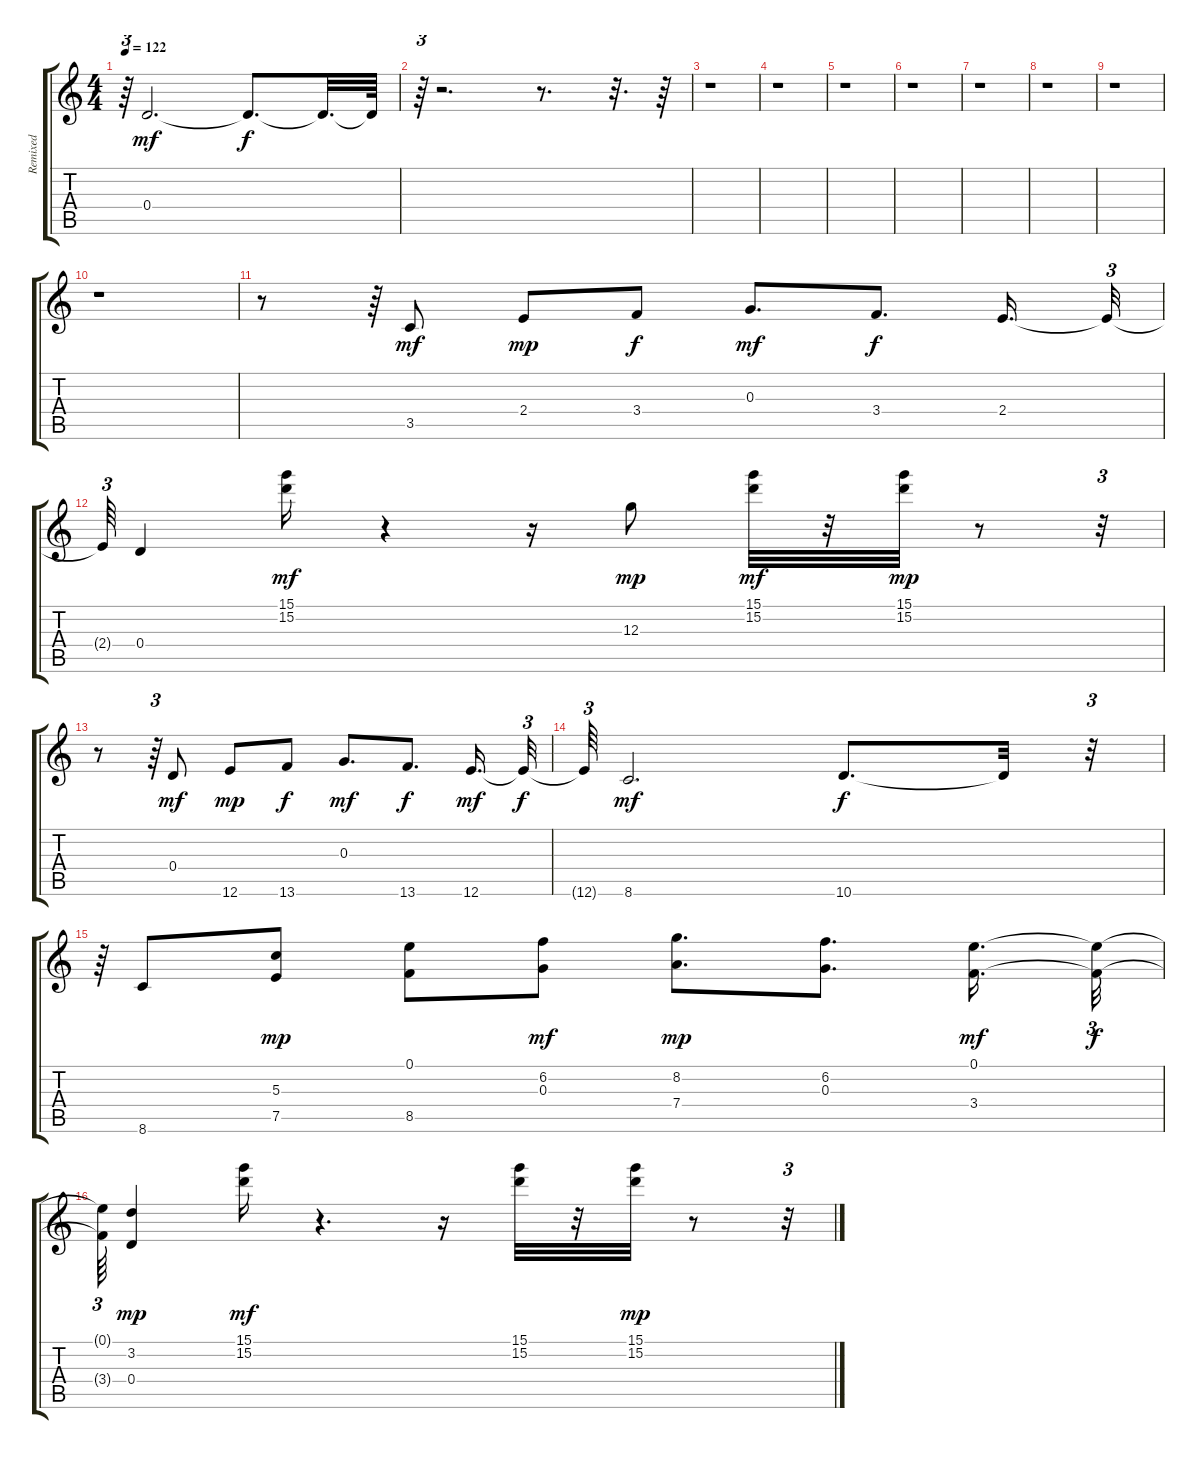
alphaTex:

\track ("Remixed" "Remixed") {instrument electricguitarclean}
\staff {score tabs}
\tuning (E4 B3 G3 D3 A2 E2) {hide}
\ts (4 4)
\tempo 122
\clef g2
\ks c
r.64{tu (3 2) dy f} 0.4.2{d dy mf} 0.4{t}.8{d dy f} 0.4{t}.32{d} 0.4{t}.64 |
r.64{tu (3 2)} r.2{d} r.8{d} r.32{d} r.64 |
r.1 |
r.1 |
r.1 |
r.1 |
r.1 |
r.1 |
r.1 |
r.1 |
r.8 r.64{tu (3 2)} 3.5.8{dy mf} 2.4.8{dy mp} 3.4.8{dy f} 0.3.8{d dy mf} 3.4.8{d dy f} 2.4.16{d} 2.4{t}.32{tu (3 2)} |
2.4{t}.64{tu (3 2)} 0.4.4 (15.1 15.2).16{dy mf} r.4 r.16 12.3.8{dy mp} (15.1 15.2).32{dy mf} r.32 (15.1 15.2).32{dy mp} r.8 r.32{tu (3 2)} |
r.8 r.64{tu (3 2)} 0.4.8{dy mf} 12.6.8{dy mp} 13.6.8{dy f} 0.3.8{d dy mf} 13.6.8{d dy f} 12.6.16{d dy mf} 12.6{t}.32{tu (3 2) dy f} |
12.6{t}.64{tu (3 2)} 8.6.2{d dy mf} 10.6.8{d dy f} 10.6{t}.32 r.32{tu (3 2)} |
r.64{tu (3 2)} 8.6.8 (5.3 7.5).8{dy mp} (0.1 8.5).8 (6.2 0.3).8{dy mf} (8.2 7.4).8{d dy mp} (6.2 0.3).8{d} (0.1 3.4).16{d dy mf} (0.1{t} 3.4{t}).32{tu (3 2) dy f} |
(0.1{t} 3.4{t}).64{tu (3 2)} (3.2 0.4).4{dy mp} (15.1 15.2).16{dy mf} r.4{d} r.16 (15.1 15.2).32 r.32 (15.1 15.2).32{dy mp} r.8 r.32{tu (3 2)}
